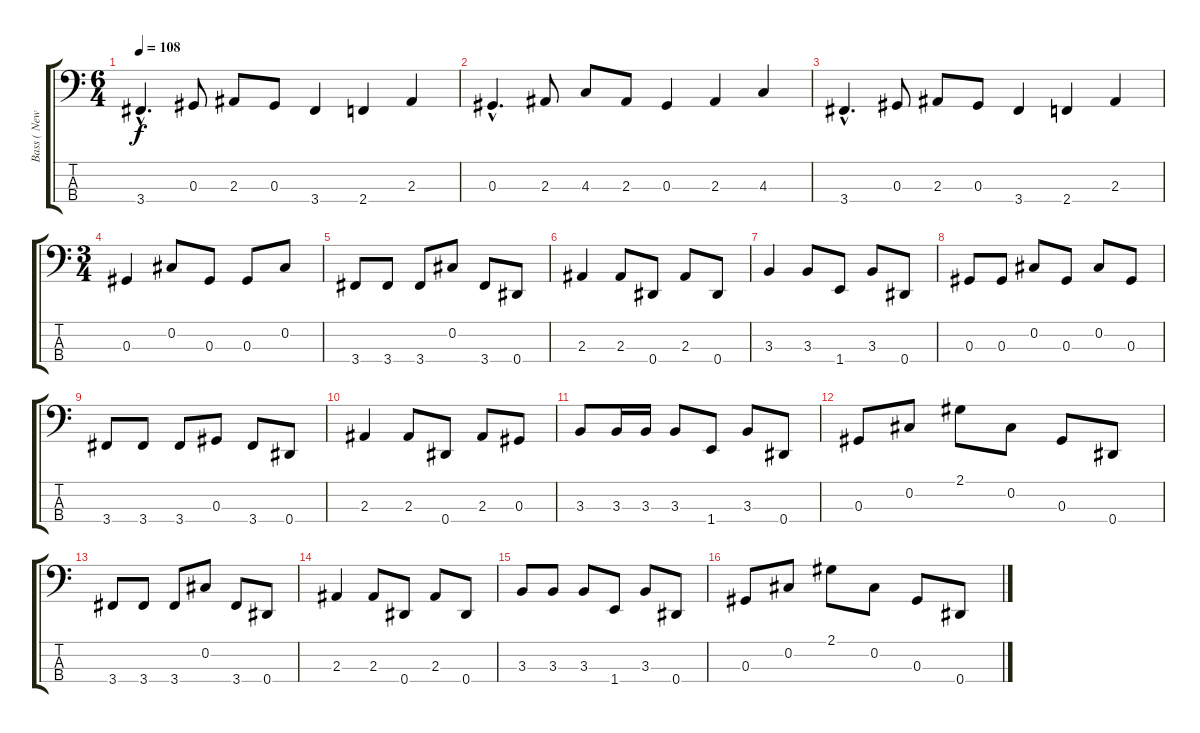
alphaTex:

\track ("Bass ( Newsted )" "Bass ( New") {instrument electricbasspick}
\staff {score tabs}
\tuning (Gb2 Db2 Ab1 Eb1) {hide}
\ts (6 4)
\tempo 108
\clef f4
\ks c
3.4{hac}.4{d dy f} 0.3.8 2.3.8 0.3.8 3.4.4 2.4.4 2.3.4 |
0.3{hac}.4{d} 2.3.8 4.3.8 2.3.8 0.3.4 2.3.4 4.3.4 |
3.4{hac}.4{d} 0.3.8 2.3.8 0.3.8 3.4.4 2.4.4 2.3.4 |
\ts (3 4)
0.3.4 0.2.8 0.3.8 0.3.8 0.2.8 |
3.4.8 3.4.8 3.4.8 0.2.8 3.4.8 0.4.8 |
2.3.4 2.3.8 0.4.8 2.3.8 0.4.8 |
3.3.4 3.3.8 1.4.8 3.3.8 0.4.8 |
0.3.8 0.3.8 0.2.8 0.3.8 0.2.8 0.3.8 |
3.4.8 3.4.8 3.4.8 0.3.8 3.4.8 0.4.8 |
2.3.4 2.3.8 0.4.8 2.3.8 0.3.8 |
3.3.8 3.3.16 3.3.16 3.3.8 1.4.8 3.3.8 0.4.8 |
0.3.8 0.2.8 2.1.8 0.2.8 0.3.8 0.4.8 |
3.4.8 3.4.8 3.4.8 0.2.8 3.4.8 0.4.8 |
2.3.4 2.3.8 0.4.8 2.3.8 0.4.8 |
3.3.8 3.3.8 3.3.8 1.4.8 3.3.8 0.4.8 |
0.3.8 0.2.8 2.1.8 0.2.8 0.3.8 0.4.8
